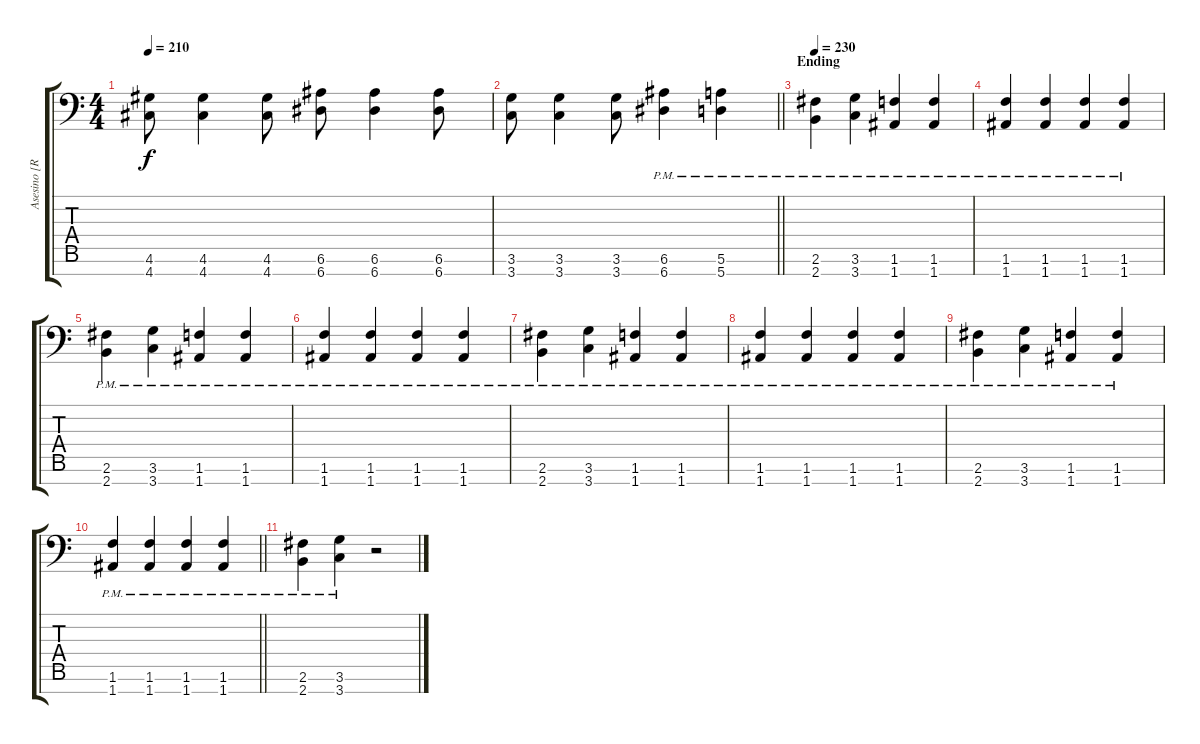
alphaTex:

\track ("Asesino [Right Channel]" "Asesino [R") {instrument distortionguitar}
\staff {score tabs}
\tuning (E4 B3 G3 D3 A2 E2 A1) {hide}
\ts (4 4)
\tempo 210
\clef f4
\ks c
(4.6 4.7).8{dy f} (4.6 4.7).4 (4.6 4.7).8 (6.6 6.7).8 (6.6 6.7).4 (6.6 6.7).8 |
\barLineRight lightlight
(3.6 3.7).8 (3.6 3.7).4 (3.6 3.7).8 (6.6{pm} 6.7{pm}).4 (5.6{pm} 5.7{pm}).4 |
\section ("" "Ending")
\tempo 230
(2.6{pm} 2.7{pm}).4 (3.6{pm} 3.7{pm}).4 (1.6{pm} 1.7{pm}).4 (1.6{pm} 1.7{pm}).4 |
(1.6{pm} 1.7{pm}).4 (1.6{pm} 1.7{pm}).4 (1.6{pm} 1.7{pm}).4 (1.6{pm} 1.7{pm}).4 |
(2.6{pm} 2.7{pm}).4 (3.6{pm} 3.7{pm}).4 (1.6{pm} 1.7{pm}).4 (1.6{pm} 1.7{pm}).4 |
(1.6{pm} 1.7{pm}).4 (1.6{pm} 1.7{pm}).4 (1.6{pm} 1.7{pm}).4 (1.6{pm} 1.7{pm}).4 |
(2.6{pm} 2.7{pm}).4 (3.6{pm} 3.7{pm}).4 (1.6{pm} 1.7{pm}).4 (1.6{pm} 1.7{pm}).4 |
(1.6{pm} 1.7{pm}).4 (1.6{pm} 1.7{pm}).4 (1.6{pm} 1.7{pm}).4 (1.6{pm} 1.7{pm}).4 |
(2.6{pm} 2.7{pm}).4 (3.6{pm} 3.7{pm}).4 (1.6{pm} 1.7{pm}).4 (1.6{pm} 1.7{pm}).4 |
\barLineRight lightlight
(1.6{pm} 1.7{pm}).4 (1.6{pm} 1.7{pm}).4 (1.6{pm} 1.7{pm}).4 (1.6{pm} 1.7{pm}).4 |
(2.6{pm} 2.7{pm}).4 (3.6{pm} 3.7{pm}).4 r.2
